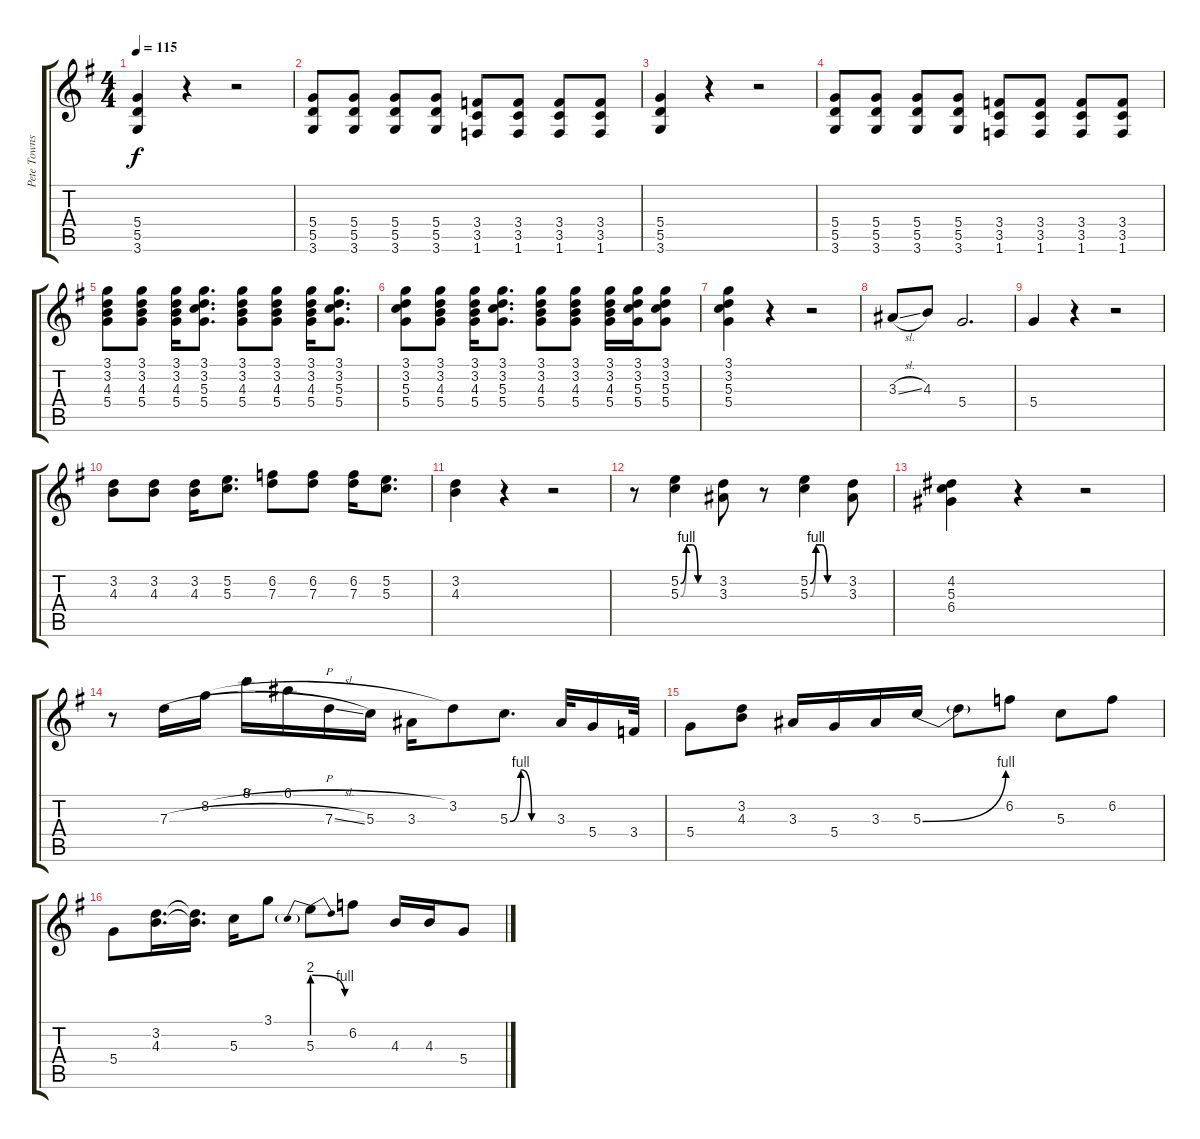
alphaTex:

\track ("Pete Townshend" "Pete Towns") {instrument overdrivenguitar}
\staff {score tabs}
\tuning (E4 B3 G3 D3 A2 E2) {hide}
\ts (4 4)
\tempo 115
\clef g2
\ks g
(5.4 5.5 3.6).4{dy f} r.4 r.2 |
(5.4 5.5 3.6).8 (5.4 5.5 3.6).8 (5.4 5.5 3.6).8 (5.4 5.5 3.6).8 (3.4 3.5 1.6).8 (3.4 3.5 1.6).8 (3.4 3.5 1.6).8 (3.4 3.5 1.6).8 |
(5.4 5.5 3.6).4 r.4 r.2 |
(5.4 5.5 3.6).8 (5.4 5.5 3.6).8 (5.4 5.5 3.6).8 (5.4 5.5 3.6).8 (3.4 3.5 1.6).8 (3.4 3.5 1.6).8 (3.4 3.5 1.6).8 (3.4 3.5 1.6).8 |
(3.1 3.2 4.3 5.4).8 (3.1 3.2 4.3 5.4).8 (3.1 3.2 4.3 5.4).16 (3.1 3.2 5.3 5.4).8{d} (3.1 3.2 4.3 5.4).8 (3.1 3.2 4.3 5.4).8 (3.1 3.2 4.3 5.4).16 (3.1 3.2 5.3 5.4).8{d} |
(3.1 3.2 5.3 5.4).8 (3.1 3.2 4.3 5.4).8 (3.1 3.2 4.3 5.4).16 (3.1 3.2 5.3 5.4).8{d} (3.1 3.2 4.3 5.4).8 (3.1 3.2 4.3 5.4).8 (3.1 3.2 4.3 5.4).16 (3.1 3.2 5.3 5.4).16 (3.1 3.2 5.3 5.4).8 |
(3.1 3.2 5.3 5.4).4 r.4 r.2 |
3.3{sl}.8 4.3.8 5.4.2{d} |
5.4.4 r.4 r.2 |
(3.2 4.3).8 (3.2 4.3).8 (3.2 4.3).16 (5.2 5.3).8{d} (6.2 7.3).8 (6.2 7.3).8 (6.2 7.3).16 (5.2 5.3).8{d} |
(3.2 4.3).4 r.4 r.2 |
r.8 (5.2{be (custom 0 0 10 4 20 4 30 0 60 0)} 5.3{be (custom 0 0 10 4 20 4 30 0 60 0)}).4 (3.2 3.3).8 r.8 (5.2{be (custom 0 0 10 4 20 4 30 0 60 0)} 5.3{be (custom 0 0 10 4 20 4 30 0 60 0)}).4 (3.2 3.3).8 |
(4.2 5.3 6.4).4 r.4 r.2 |
r.8 7.3{h}.16 8.2{h}.16 8.1.16 6.1.16 7.3{sl}.16 5.3.16 3.3.16 3.2.8 5.3{be (custom 0 0 15 4 30 0 60 0)}.8{d} 3.3.32 5.4.16 3.4.32 |
5.4.8 (3.2 4.3).8 3.3.16 5.4.16 3.3.16 5.3{be (bend 0 0 60 4)}.16 5.3{t}.8 6.2.8 5.3.8 6.2.8 |
5.4.8 (3.2 4.3).16{d} (3.2{t} 4.3{t}).16{d} 5.3.16 3.1.8 5.3{be (prebendrelease 0 8 60 4)}.8 6.2.8 4.3.16 4.3.16 5.4.8
